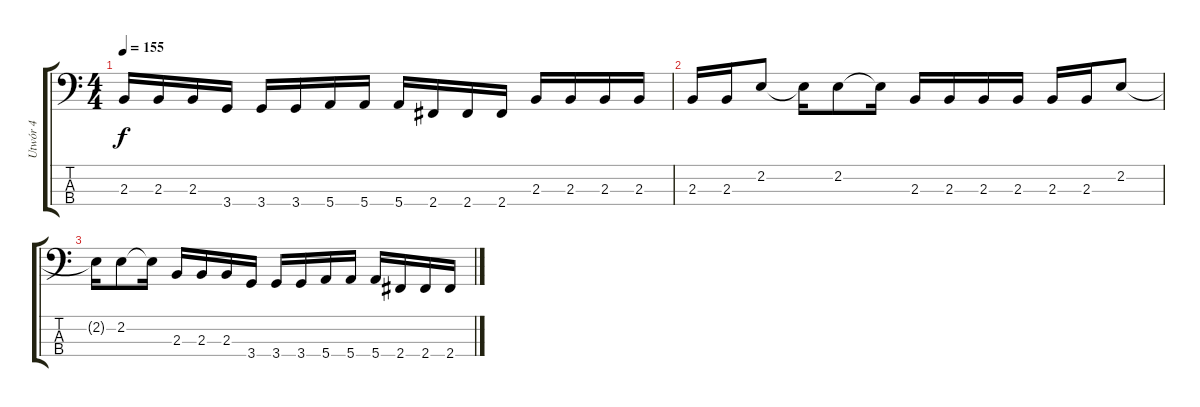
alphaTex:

\track ("Utwór 4" "Utwór 4") {instrument electricbasspick}
\staff {score tabs}
\tuning (G2 D2 A1 E1) {hide}
\ts (4 4)
\tempo 155
\clef f4
\ks c
2.3.16{dy f} 2.3.16 2.3.16 3.4.16 3.4.16 3.4.16 5.4.16 5.4.16 5.4.16 2.4.16 2.4.16 2.4.16 2.3.16 2.3.16 2.3.16 2.3.16 |
2.3.16 2.3.16 2.2.8 2.2{t}.16 2.2.8 2.2{t}.16 2.3.16 2.3.16 2.3.16 2.3.16 2.3.16 2.3.16 2.2.8 |
2.2{t}.16 2.2.8 2.2{t}.16 2.3.16 2.3.16 2.3.16 3.4.16 3.4.16 3.4.16 5.4.16 5.4.16 5.4.16 2.4.16 2.4.16 2.4.16
